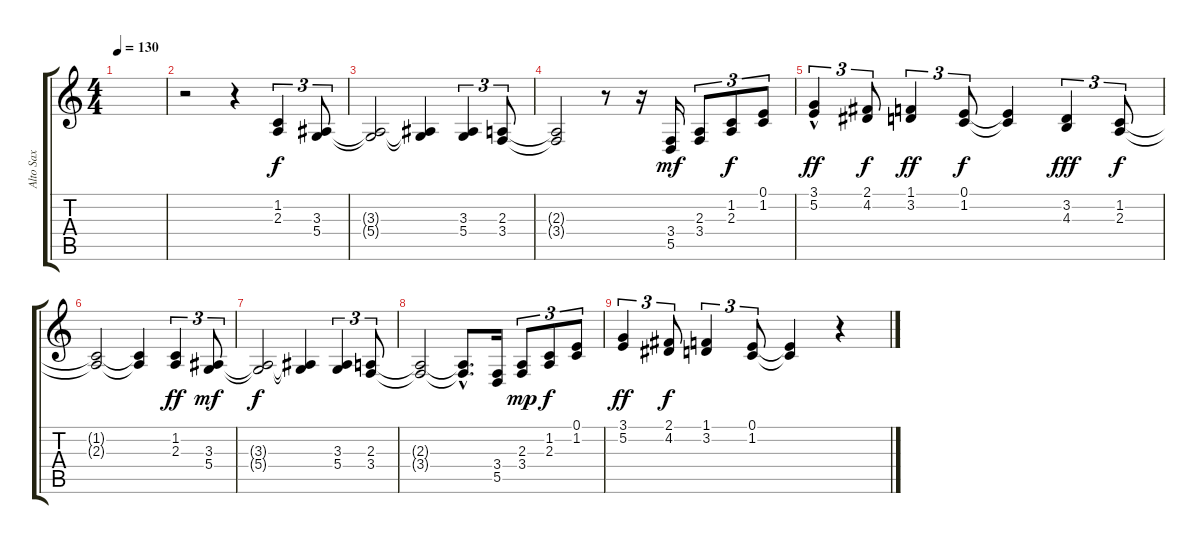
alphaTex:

\track ("Alto Sax" "Alto Sax") {instrument altosax}
\staff {score tabs}
\tuning (E4 B3 G3 D3 A2 E2) {hide}
\ts (4 4)
\tempo 130
\clef g2
\ks c
|
r.2 r.4 (1.2 2.3).4{tu (3 2) instrument altosax} (3.3 5.4).8{tu (3 2) dy f} |
(3.3{t} 5.4{t}).2 (3.3{t} 5.4{t}).4 (3.3 5.4).4{tu (3 2)} (2.3 3.4).8{tu (3 2)} |
(2.3{t} 3.4{t}).2 r.8 r.16 (3.4 5.5).16{dy mf} (2.3 3.4).8{tu (3 2)} (1.2 2.3).8{tu (3 2) dy f} (0.1 1.2).8{tu (3 2)} |
(3.1 5.2{hac}).4{tu (3 2) dy ff} (2.1 4.2).8{tu (3 2) dy f} (1.1 3.2).4{tu (3 2) dy ff} (0.1 1.2).8{tu (3 2) dy f} (0.1{t} 1.2{t}).4 (3.2 4.3).4{tu (3 2) dy fff} (1.2 2.3).8{tu (3 2) dy f} |
(1.2{t} 2.3{t}).2 (1.2{t} 2.3{t}).4 (1.2 2.3).4{tu (3 2) dy ff} (3.3 5.4).8{tu (3 2) dy mf} |
(3.3{t} 5.4{t}).2{dy f} (3.3{t} 5.4{t}).4 (3.3 5.4).4{tu (3 2)} (2.3 3.4).8{tu (3 2)} |
(2.3{t} 3.4{t}).2 (2.3{hac t} 3.4{hac t}).8{d} (3.4 5.5).16 (2.3 3.4).8{tu (3 2) dy mp} (1.2 2.3).8{tu (3 2) dy f} (0.1 1.2).8{tu (3 2)} |
(3.1 5.2).4{tu (3 2) dy ff} (2.1 4.2).8{tu (3 2) dy f} (1.1 3.2).4{tu (3 2)} (0.1 1.2).8{tu (3 2)} (0.1{t} 1.2{t}).4 r.4
